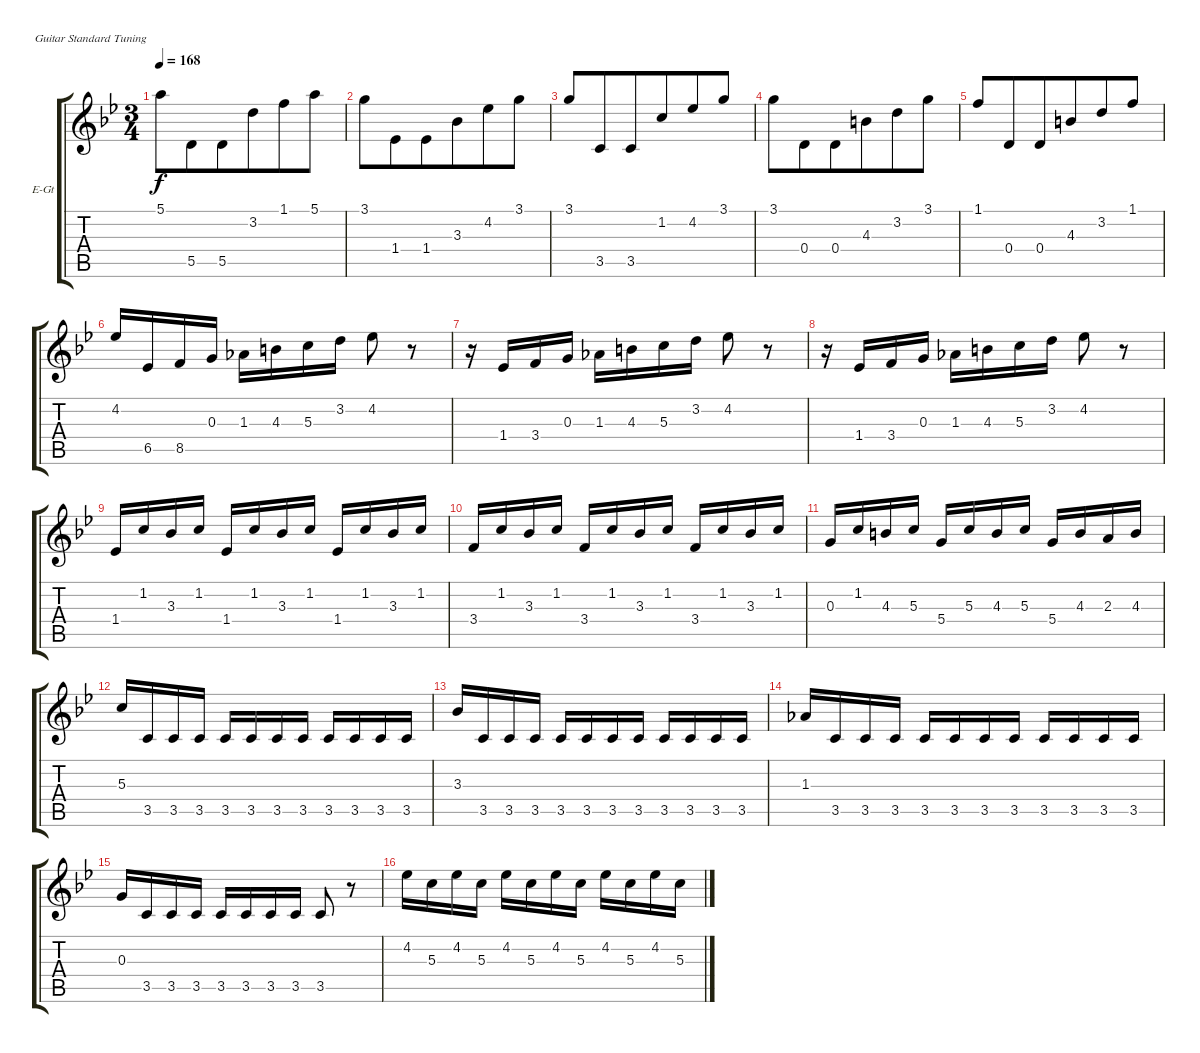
\defaultSystemsLayout 4
\bracketExtendMode groupsimilarinstruments
\firstSystemTrackNameOrientation horizontal
\otherSystemsTrackNameOrientation horizontal
\track ("Principale" "E-Gt") {instrument distortionguitar}
\staff {score tabs}
\tuning (E4 B3 G3 D3 A2 E2)
\ts (3 4)
\tempo 168
\clef g2
\ks gminor
5.1.8{dy f beam merge} 5.5.8{beam merge} 5.5.8{beam merge} 3.2.8{beam merge} 1.1.8{beam merge} 5.1.8 |
3.1.8{beam merge} 1.4.8{beam merge} 1.4.8{beam merge} 3.3.8{beam merge} 4.2.8{beam merge} 3.1.8 |
3.1.8{beam merge} 3.5.8{beam merge} 3.5.8{beam merge} 1.2.8{beam merge} 4.2.8{beam merge} 3.1.8 |
3.1.8{beam merge} 0.4.8{beam merge} 0.4.8{beam merge} 4.3.8{beam merge} 3.2.8{beam merge} 3.1.8 |
1.1.8 0.4.8{beam merge} 0.4.8{beam merge} 4.3.8{beam merge} 3.2.8{beam merge} 1.1.8 |
4.2.16 6.5.16 8.5.16 0.3.16 1.3.16 4.3.16 5.3.16 3.2.16 4.2.8 r.8 |
r.16 1.4.16 3.4.16 0.3.16 1.3.16 4.3.16 5.3.16 3.2.16 4.2.8 r.8 |
r.16 1.4.16 3.4.16 0.3.16 1.3.16 4.3.16 5.3.16 3.2.16 4.2.8 r.8 |
1.4.16 1.2.16 3.3.16 1.2.16 1.4.16 1.2.16 3.3.16 1.2.16 1.4.16 1.2.16 3.3.16 1.2.16 |
3.4.16 1.2.16 3.3.16 1.2.16 3.4.16 1.2.16 3.3.16 1.2.16 3.4.16 1.2.16 3.3.16 1.2.16 |
0.3.16 1.2.16 4.3.16 5.3.16 5.4.16 5.3.16 4.3.16 5.3.16 5.4.16 4.3.16 2.3.16 4.3.16 |
5.3.16 3.5.16 3.5.16 3.5.16 3.5.16 3.5.16 3.5.16 3.5.16 3.5.16 3.5.16 3.5.16 3.5.16 |
3.3.16 3.5.16 3.5.16 3.5.16 3.5.16 3.5.16 3.5.16 3.5.16 3.5.16 3.5.16 3.5.16 3.5.16 |
1.3.16 3.5.16 3.5.16 3.5.16 3.5.16 3.5.16 3.5.16 3.5.16 3.5.16 3.5.16 3.5.16 3.5.16 |
0.3.16 3.5.16 3.5.16 3.5.16 3.5.16 3.5.16 3.5.16 3.5.16 3.5.8 r.8 |
4.2.16 5.3.16 4.2.16 5.3.16 4.2.16 5.3.16 4.2.16 5.3.16 4.2.16 5.3.16 4.2.16 5.3.16
